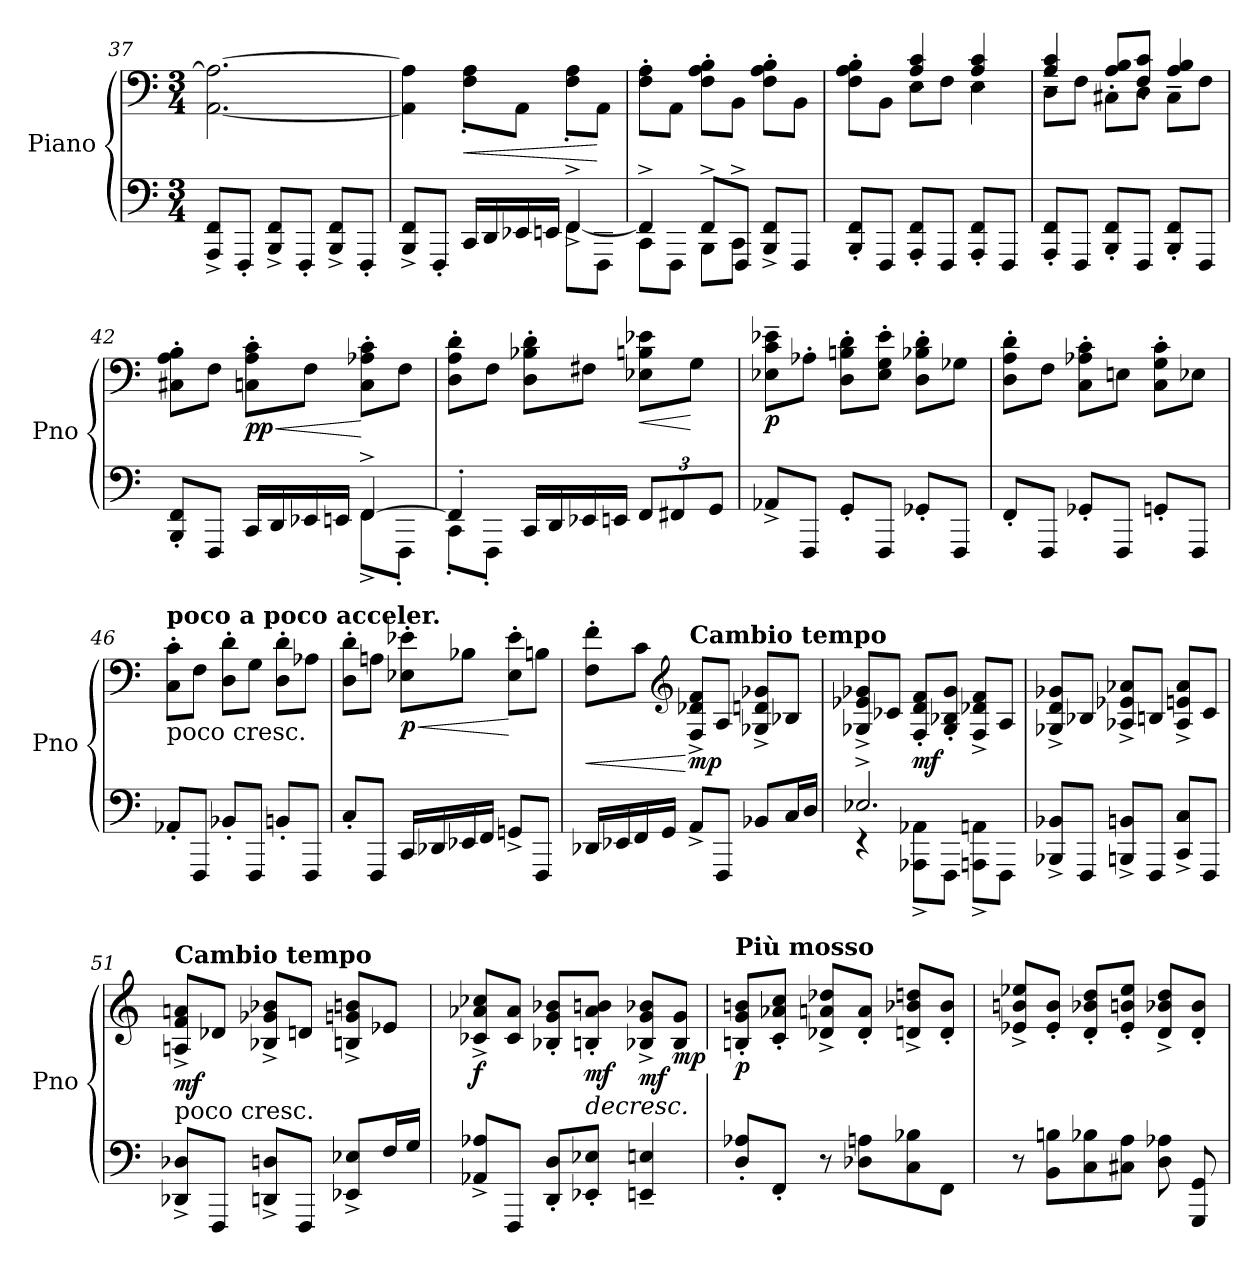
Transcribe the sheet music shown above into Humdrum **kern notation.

**kern	**kern	**dynam
*part1	*part1	*part1
*staff2	*staff1	*staff1/2
*I"Piano	*	*
*I'Pno	*	*
*clefF4	*clefF4	*
*k[]	*k[]	*
*M3/4	*M3/4	*
=37	=37	=37
*	*^	*
8AAA/^ 8FF/^L	4ryy	[2.AA\ 2.A\_	.
8FFF'/J	.	.	.
8BBB/^ 8FF/^L	2ryy	.	.
8FFF'/J	.	.	.
8BBB/^ 8FF/^L	.	.	.
8FFF'/J	.	.	.
=38	=38	=38	=38
*^	*	*	*
8BBB/^ 8FF/^L	2ryy	2.ryy	4AA\] 4A\]	.
8FFF'/J	.	.	.	.
!	!	!	!	!LO:HP:b
16CC/LL	.	.	8F\' 8A\'L	<
16DD/	.	.	.	.
16EE-X/	.	.	8AA\J	.
16EEn/JJ	.	.	.	.
8FF^\L	[4FF^/	.	8F\' 8A\'L	.
8FFF\J	.	.	8AA\J	[
*	*	*v	*v	*
!!LO:PB:g=z
=39	=39	=39	=39
8CC^\L	4FF/]	8F\' 8A\'L	.
8FFF\J	.	8AA\J	.
8BBB^\L	8FF/L	8F\' 8A\' 8B\'L	.
8CC^\J	8FFF/J	8BB\J	.
8BBB/^ 8FF/^L	4ryy	8F\' 8A\' 8B\'L	.
8FFF/J	.	8BB\J	.
*v	*v	*	*
=40	=40	=40
*	*^	*
8BBB/' 8FF/'L	8F\' 8A\' 8B\'L	4ryy	.
8FFF/J	8BB\J	.	.
8AAA/' 8FF/'L	8E\L	4A/~ 4c/~	.
8FFF/J	8F\J	.	.
8AAA/' 8FF/'L	4E\	4A/~ 4c/~	.
8FFF/J	.	.	.
=41	=41	=41	=41
8AAA/' 8FF/'L	8D~\L	4A/~ 4c/~	.
8FFF/J	8F\J	.	.
8BBB/' 8FF/'L	8C#X\L	8A/' 8B/'L	.
8FFF/J	8D\J	8F/' 8c/'J	.
8BBB/' 8FF/'L	8C#~\L	4A/~ 4B/~	.
8FFF/J	8F\J	.	.
*	*v	*v	*
=42	=42	=42
*^	*	*
8BBB/' 8FF/'L	2ryy	8C#X\' 8A\' 8B\'L	.
8FFF/J	.	8F\J	.
!	!	!	!LO:HP:b
!	!	!	!LO:DY:n=1:b
16CC/LL	.	8Cn\' 8A\' 8c\'L	< pp
16DD/	.	.	.
16EE-X/	.	8F\J	.
16EEn/JJ	.	.	.
[4FF^/	8FF^\L	8C\' 8A-X\' 8c\'L	[
.	8FFF'\J	8F\J	.
!!LO:LB:g=z
=43	=43	=43	=43
4FF'/]	8CC'\L	8D\' 8A\' 8d\'L	.
.	8FFF'\J	8F\J	.
16CC/LL	2ryy	8D\' 8B-X\' 8d\'L	.
16DD/	.	.	.
16EE-X/	.	8F#X\J	.
16EEn/JJ	.	.	.
*Xbrackettup	*	*	*
!	!	!	!LO:HP:b
12FF/L	.	8E-X\ 8Bn\ 8e-X\L	<
12FF#X/	.	.	.
.	.	8G\J	[
12GG/J	.	.	.
*v	*v	*	*
=44	=44	=44
!	!	!LO:DY:b
8AA-X^/L	8E-X\~ 8c\~ 8e-X\~L	p
8FFF/J	8A-X'\J	.
8GG'/L	8D\' 8Bn\' 8d\'L	.
8FFF/J	8E-\' 8G\' 8e-\'J	.
8GG-X'/L	8D\' 8B-X\' 8d\'L	.
8FFF/J	8G-X\J	.
=45	=45	=45
8FF'/L	8D\' 8A\' 8d\'L	.
8FFF/J	8F\J	.
8GG-X'/L	8C\' 8A-X\' 8c\'L	.
8FFF/J	8En\J	.
8GGn'/L	8C\' 8G\' 8c\'L	.
8FFF/J	8E-X\J	.
=46	=46	=46
!	!LO:TX:a:B:t=poco a poco acceler.	!
!	!LO:TX:b:t=poco cresc.	!
8AA-X'/L	8C\' 8c\'L	.
8FFF/J	8F\J	.
8BB-X'/L	8D\' 8d\'L	.
8FFF/J	8G\J	.
8BBn'/L	8D\' 8d\'L	.
8FFF/J	8A-X\J	.
!!LO:LB:g=z
=47	=47	=47
8C'/L	8D\' 8d\'L	.
8FFF/J	8An\J	.
!	!	!LO:HP:b
!	!	!LO:DY:n=1:b
16CC/LL	8E-X\' 8e-X\'L	< p
16DD-X/	.	.
16EE-X/	8B-X\J	.
16FF/JJ	.	.
8GGn^/L	8E-\' 8e-\'L	[
8FFF/J	8Bn\J	.
!!LO:LB:g=z
=48	=48	=48
!	!	!LO:HP:b
16DD-X/LL	8F\' 8f\'L	<
16EE-X/	.	.
16FF/	8c\J	.
16GG/JJ	.	.
*	*clefG2	*
!	!LO:TX:a:B:t=Cambio tempo	!
!	!	!LO:DY:n=1:b
8AA^/L	8F/^ 8d-X/^ 8f/^L	[ mp
8FFF/J	8A/J	.
8BB-X/L	8G-X/^ 8dn/^ 8g-X/^L	.
16C/L	8B-X/J	.
16D/JJ	.	.
=49	=49	=49
*^	*	*
2.E-X^/	4rEE	8G-X/^ 8e-X/^ 8g-X/^L	.
.	.	8c-X/J	.
!	!	!	!LO:DY:b
.	8AAA-X\^ 8AA-X\^L	8F/' 8d/' 8f/'L	mf
.	8FFF\J	8G-/' 8B-X/' 8g-/'J	.
.	8AAAn\^ 8AAn\^L	8F/^ 8d-X/^ 8f/^L	.
.	8FFF\J	8A/J	.
*v	*v	*	*
=50	=50	=50
8BBB-X/^ 8BB-X/^L	8G-X/^ 8d/^ 8g-X/^L	.
8FFF/J	8B-X/J	.
8BBBn/^ 8BBn/^L	8A-X/^ 8e-X/^ 8a-X/^L	.
8FFF/J	8Bn/J	.
8CC/^ 8C/^L	8A-/^ 8en/^ 8a-/^L	.
8FFF/J	8c/J	.
!!LO:LB:g=z
=51	=51	=51
!	!LO:TX:b:t=poco cresc.	!
!	!LO:TX:a:B:t=Cambio tempo	!
!	!	!LO:DY:b
8DD-X/^ 8D-X/^L	8An/^ 8f/^ 8an/^L	mf
8FFF/J	8d-X/J	.
8DDn/^ 8Dn/^L	8B-X/^ 8g-X/^ 8b-X/^L	.
8FFF/J	8dn/J	.
8EE-X/^ 8E-X/^L	8Bn/^ 8gn/^ 8bn/^L	.
16F/L	8e-X/J	.
16G/JJ	.	.
!!LO:PB:g=z
=52	=52	=52
!	!	!LO:DY:b
8AA-X/^ 8A-X/^L	8c-X/^ 8a-X/^ 8cc-X/^L	f
8FFF/J	8c-/ 8a-/J	.
8DD/' 8D/'L	8B-X/' 8g/' 8b-X/'L	.
!	!	!LO:HP:b
!	!	!LO:DY:n=1:b
8EE-X/' 8E-X/'J	8Bn/' 8a-/' 8bn/'J	> mf
!	!	!LO:DY:n=2:b
4EEn/~ 4En/~	8B-X/^ 8g/^ 8b-X/^L	mf
!	!	!LO:DY:n=3:b
.	8B-/ 8g/J	] mp
=53	=53	=53
!	!LO:TX:a:B:t=Più mosso	!
!	!	!LO:DY:b
8D/' 8A-X/'L	8Bn/' 8g/' 8bn/'L	p
8FF'/J	8c/' 8a-X/' 8cc/'J	.
8r	8d-X/^ 8an/^ 8dd-X/^L	.
8D-X\ 8An\L	8d-/' 8a/'J	.
8C\ 8B-X\	8dn/^ 8b-X/^ 8ddn/^L	.
8FF\J	8d/' 8b-/'J	.
!!LO:LB:g=z
=54	=54	=54
8r	8e-X/^ 8bn/^ 8ee-X/^L	.
8BB\ 8Bn\L	8e-/' 8b/'J	.
8C\ 8B-X\	8d/' 8b-X/' 8dd/'L	.
8C#X\ 8A\J	8e-/' 8bn/' 8ee-/'J	.
8D\ 8A-X\	8d/^ 8b-X/^ 8dd/^L	.
8GGG/ 8GG/	8d/' 8b-/'J	.
=	=	=
*-	*-	*-
